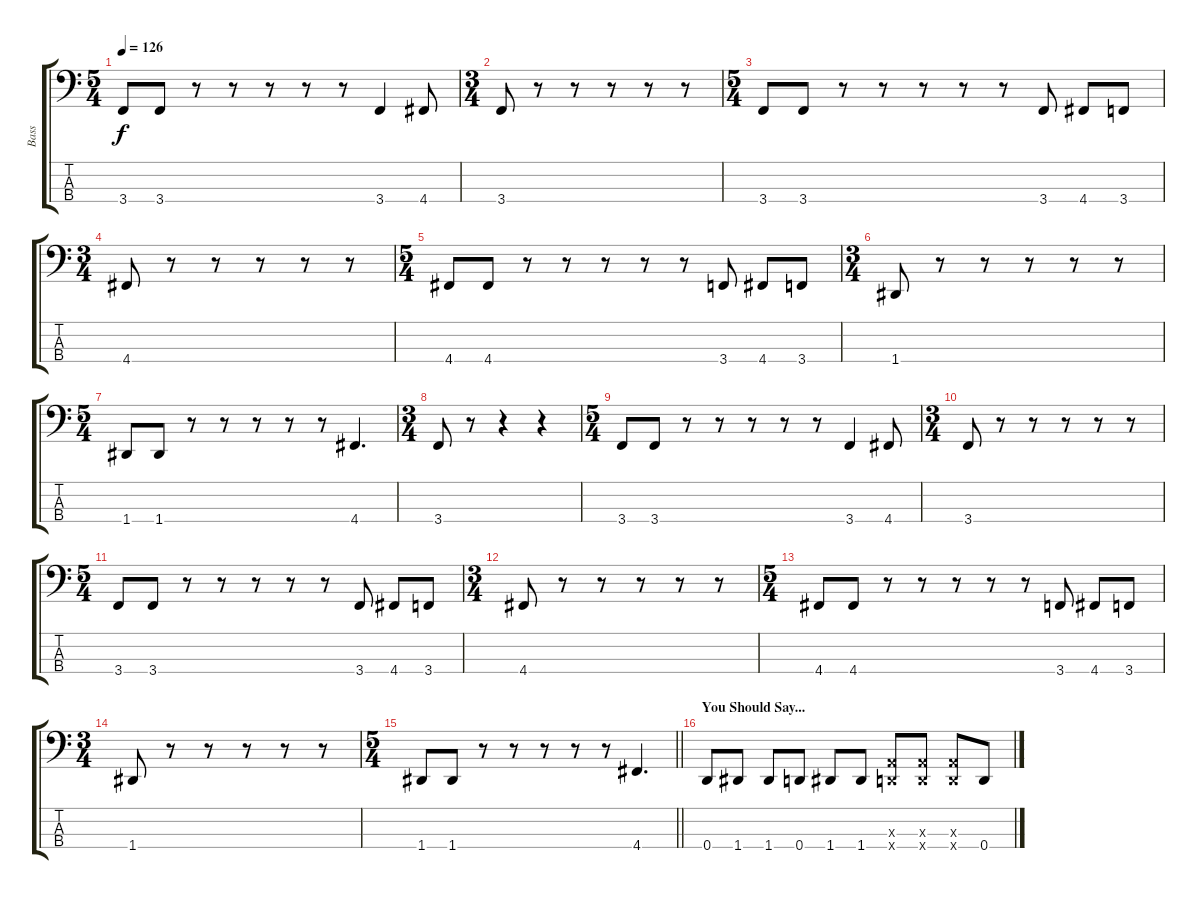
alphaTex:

\track ("Bass" "Bass") {instrument electricbasspick}
\staff {score tabs}
\tuning (G2 D2 A1 D1) {hide}
\ts (5 4)
\tempo 126
\clef f4
\ks c
3.4.8{dy f} 3.4.8 r.8 r.8 r.8 r.8 r.8 3.4.4 4.4.8 |
\ts (3 4)
3.4.8 r.8 r.8 r.8 r.8 r.8 |
\ts (5 4)
3.4.8 3.4.8 r.8 r.8 r.8 r.8 r.8 3.4.8 4.4.8 3.4.8 |
\ts (3 4)
4.4.8 r.8 r.8 r.8 r.8 r.8 |
\ts (5 4)
4.4.8 4.4.8 r.8 r.8 r.8 r.8 r.8 3.4.8 4.4.8 3.4.8 |
\ts (3 4)
1.4.8 r.8 r.8 r.8 r.8 r.8 |
\ts (5 4)
1.4.8 1.4.8 r.8 r.8 r.8 r.8 r.8 4.4.4{d} |
\ts (3 4)
3.4.8 r.8 r.4 r.4 |
\ts (5 4)
3.4.8 3.4.8 r.8 r.8 r.8 r.8 r.8 3.4.4 4.4.8 |
\ts (3 4)
3.4.8 r.8 r.8 r.8 r.8 r.8 |
\ts (5 4)
3.4.8 3.4.8 r.8 r.8 r.8 r.8 r.8 3.4.8 4.4.8 3.4.8 |
\ts (3 4)
4.4.8 r.8 r.8 r.8 r.8 r.8 |
\ts (5 4)
4.4.8 4.4.8 r.8 r.8 r.8 r.8 r.8 3.4.8 4.4.8 3.4.8 |
\ts (3 4)
1.4.8 r.8 r.8 r.8 r.8 r.8 |
\ts (5 4)
\barLineRight lightlight
1.4.8 1.4.8 r.8 r.8 r.8 r.8 r.8 4.4.4{d} |
\section ("" "You Should Say...")
0.4.8 1.4.8 1.4.8 0.4.8 1.4.8 1.4.8 (0.3{x} 0.4{x}).8 (0.3{x} 0.4{x}).8 (0.3{x} 0.4{x}).8 0.4.8
